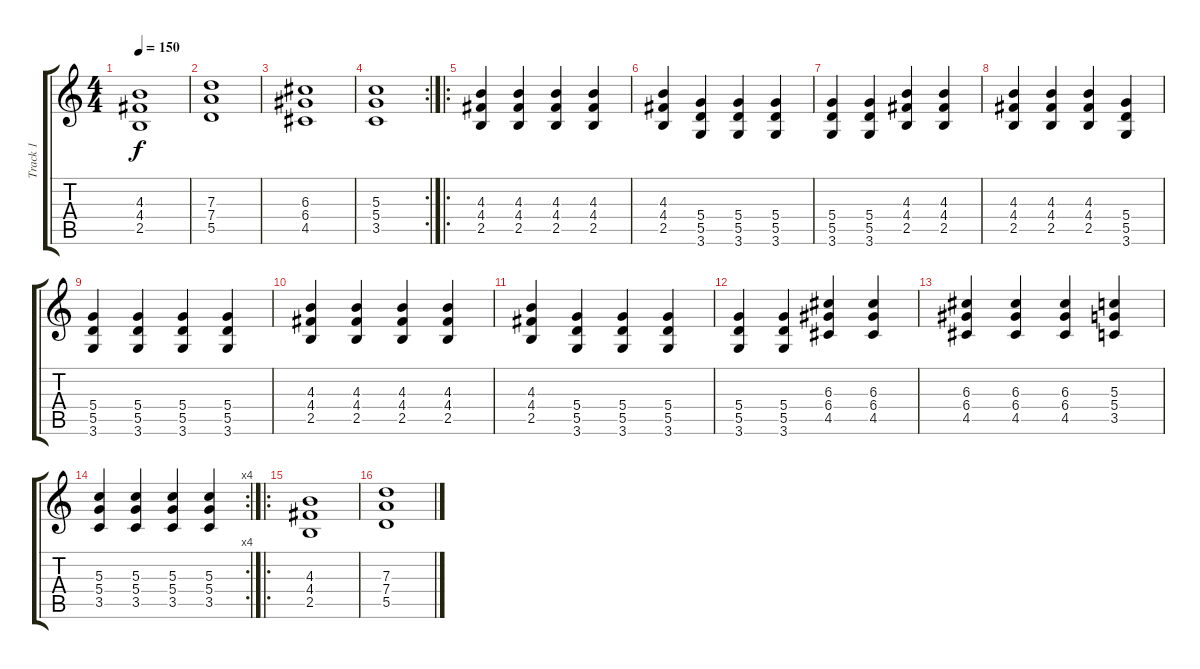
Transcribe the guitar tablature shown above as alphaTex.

\track ("Track 1" "Track 1") {instrument distortionguitar}
\staff {score tabs}
\tuning (E4 B3 G3 D3 A2 E2) {hide}
\ts (4 4)
\tempo 150
\clef g2
\ks c
(4.3 4.4 2.5).1{dy f} |
(7.3 7.4 5.5).1 |
(6.3 6.4 4.5).1 |
\rc 2
(5.3 5.4 3.5).1 |
\ro
(4.3 4.4 2.5).4 (4.3 4.4 2.5).4 (4.3 4.4 2.5).4 (4.3 4.4 2.5).4 |
(4.3 4.4 2.5).4 (5.4 5.5 3.6).4 (5.4 5.5 3.6).4 (5.4 5.5 3.6).4 |
(5.4 5.5 3.6).4 (5.4 5.5 3.6).4 (4.3 4.4 2.5).4 (4.3 4.4 2.5).4 |
(4.3 4.4 2.5).4 (4.3 4.4 2.5).4 (4.3 4.4 2.5).4 (5.4 5.5 3.6).4 |
(5.4 5.5 3.6).4 (5.4 5.5 3.6).4 (5.4 5.5 3.6).4 (5.4 5.5 3.6).4 |
(4.3 4.4 2.5).4 (4.3 4.4 2.5).4 (4.3 4.4 2.5).4 (4.3 4.4 2.5).4 |
(4.3 4.4 2.5).4 (5.4 5.5 3.6).4 (5.4 5.5 3.6).4 (5.4 5.5 3.6).4 |
(5.4 5.5 3.6).4 (5.4 5.5 3.6).4 (6.3 6.4 4.5).4 (6.3 6.4 4.5).4 |
(6.3 6.4 4.5).4 (6.3 6.4 4.5).4 (6.3 6.4 4.5).4 (5.3 5.4 3.5).4 |
\rc 4
(5.3 5.4 3.5).4 (5.3 5.4 3.5).4 (5.3 5.4 3.5).4 (5.3 5.4 3.5).4 |
\ro
(4.3 4.4 2.5).1 |
(7.3 7.4 5.5).1
